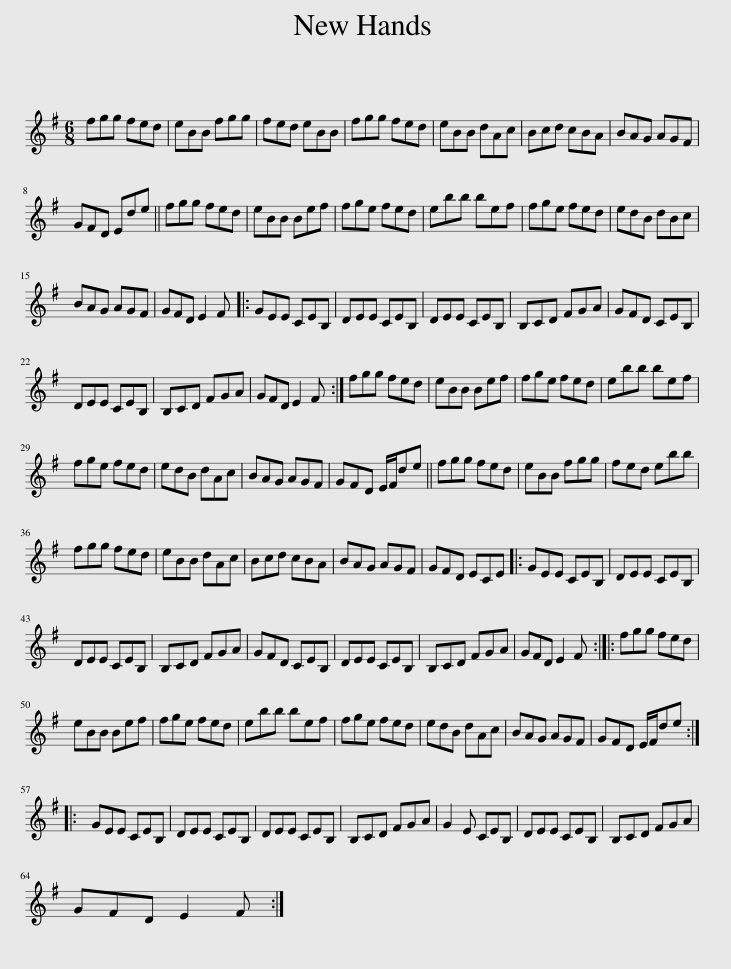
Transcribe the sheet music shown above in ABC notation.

X:1
L:1/8
M:6/8
I:linebreak $
K:Emin
V:1 treble
V:1
 fgg fed | eBB fgg | fed eBB | fgg fed | eBB dAc | %5
 Bcd cBA | BAG AGF |$ GFD Ede || fgg fed | eBB Bef | %10
 fge fed | ebb bef | fge fed | edB dBc |$ BAG AGF | %15
 GFD E2 F |: GEE CEB, | DEE CEB, | DEE CEB, | B,CD FGA | %20
 GFD CEB, |$ DEE CEB, | B,CD FGA | GFD E2 F :| fgg fed | %25
 eBB Bef | fge fed | ebb bef |$ fge fed | edB dAc | %30
 BAG AGF | GFD E/F/de || fgg fed | eBB fgg | fed ebb |$ %35
 fgg fed | eBB dAc | Bcd cBA | BAG AGF | GFD ECE |: %40
 GEE CEB, | DEE CEB, |$ DEE CEB, | B,CD FGA | GFD CEB, | %45
 DEE CEB, | B,CD FGA | GFD E2 F :: fgg fed |$ eBB Bef | %50
 fge fed | ebb bef | fge fed | edB dAc | BAG AGF | %55
 GFD E/F/de ::$ GEE CEB, | DEE CEB, | DEE CEB, | B,CD FGA | %60
 G2 E CEB, | DEE CEB, | B,CD FGA |$ GFD E2 F :| %64
